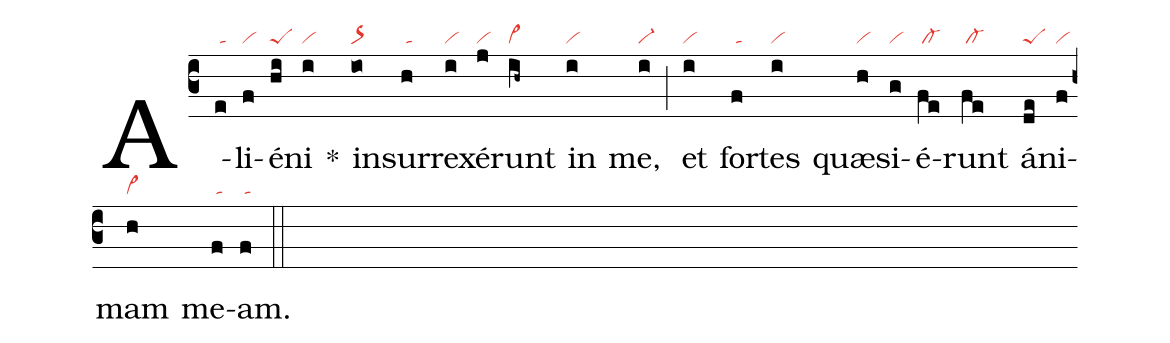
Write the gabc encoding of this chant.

nabc-lines:1;
%%
(c3)
A(e|/ta)li(f|vi)é(hi|peS)ni(i|vi) *()
in(io|or>)sur(h|/ta)re(i|vi)xé(j|vi)runt(ih~|cl~) in(i|vi) me,(i|vi-) (;)
et(i|vi) for(f|/ta)tes(i|vi) quæ(h|vi)si(g|vi)é(fe|/cl-)runt(fe|/cl-) á(de|peS)ni(f|vi)mam(h|vi>) me(f|/ta)am.(f|/ta) (::)
